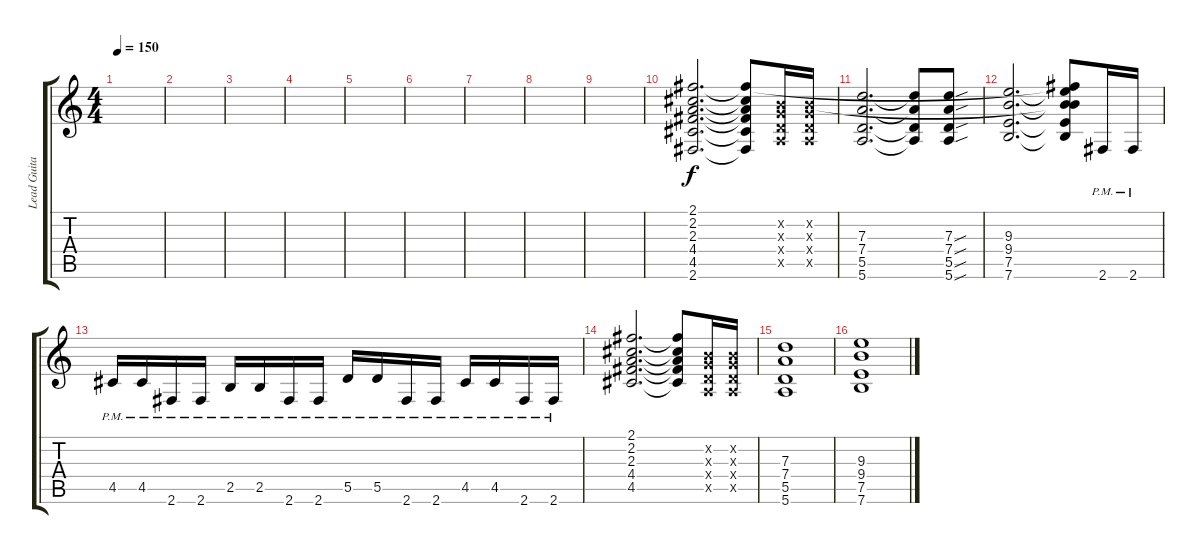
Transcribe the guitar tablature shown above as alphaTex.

\track ("Lead Guitar" "Lead Guita") {instrument distortionguitar}
\staff {score tabs}
\tuning (E4 B3 G3 D3 A2 E2) {hide}
\ts (4 4)
\tempo 150
\clef g2
\ks c
|
|
|
|
|
|
|
|
|
(2.1 2.2 2.3 4.4 4.5 2.6).2{d} (2.1{t} 2.2{t} 2.3{t} 4.4{t} 4.5{t} 2.6{t}).8 (0.2{x} 0.3{x} 0.4{x} 0.5{x}).16 (0.2{x} 0.3{x} 0.4{x} 0.5{x}).16 |
(7.3 7.4 5.5 5.6).2{d} (7.3{t} 7.4{t} 5.5{t} 5.6{t}).8 (7.3{sou} 7.4{sou} 5.5{sou} 5.6{sou}).8 |
(9.3 9.4 7.5 7.6).2{d} (2.1{t} 0.2{t} 9.3{t} 9.4{t} 7.5{t} 7.6{t}).8 2.6{pm}.16 2.6{pm}.16 |
4.5{pm}.16 4.5{pm}.16 2.6{pm}.16 2.6{pm}.16 2.5{pm}.16 2.5{pm}.16 2.6{pm}.16 2.6{pm}.16 5.5{pm}.16 5.5{pm}.16 2.6{pm}.16 2.6{pm}.16 4.5{pm}.16 4.5{pm}.16 2.6{pm}.16 2.6{pm}.16 |
(2.1 2.2 2.3 4.4 4.5).2{d} (2.1{t} 2.2{t} 2.3{t} 4.4{t} 4.5{t}).8 (0.2{x} 0.3{x} 0.4{x} 0.5{x}).16 (0.2{x} 0.3{x} 0.4{x} 0.5{x}).16 |
(7.3 7.4 5.5 5.6).1 |
(9.3 9.4 7.5 7.6).1
